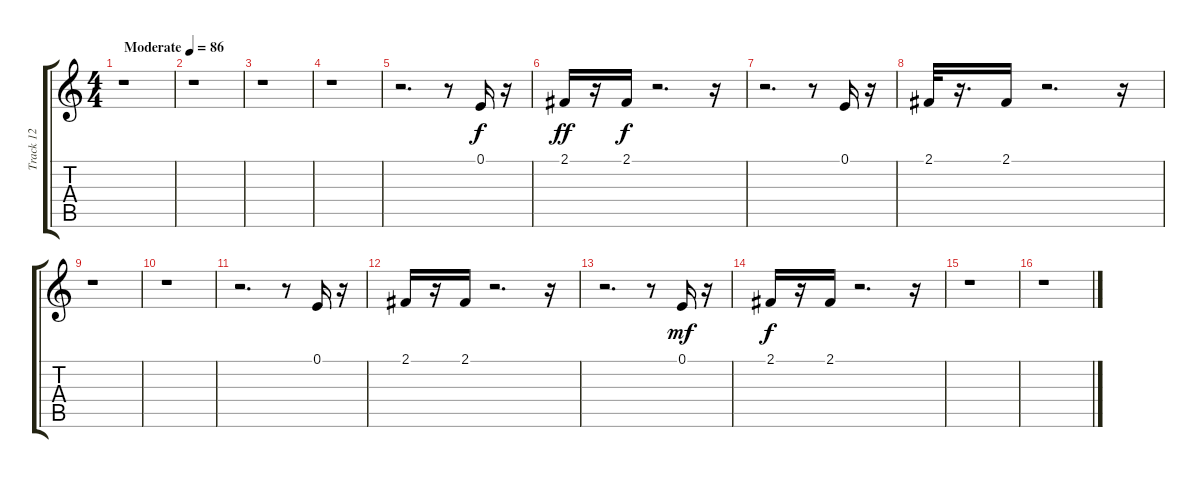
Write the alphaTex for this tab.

\track ("Track 12" "Track 12") {instrument pizzicatostrings}
\staff {score tabs}
\tuning (E4 B3 G3 D3 A2 E2) {hide}
\ts (4 4)
\tempo (86 "Moderate")
\clef g2
\ks c
r.1{dy f instrument pizzicatostrings} |
r.1 |
r.1 |
r.1 |
r.2{d} r.8 0.1.16 r.16 |
2.1.16{dy ff} r.16 2.1.16{dy f} r.2{d} r.16 |
r.2{d} r.8 0.1.16 r.16 |
2.1.32 r.16{d} 2.1.16 r.2{d} r.16 |
r.1 |
r.1 |
r.2{d} r.8 0.1.16 r.16 |
2.1.16 r.16 2.1.16 r.2{d} r.16 |
r.2{d} r.8 0.1.16{dy mf} r.16 |
2.1.16{dy f} r.16 2.1.16 r.2{d} r.16 |
r.1 |
r.1
